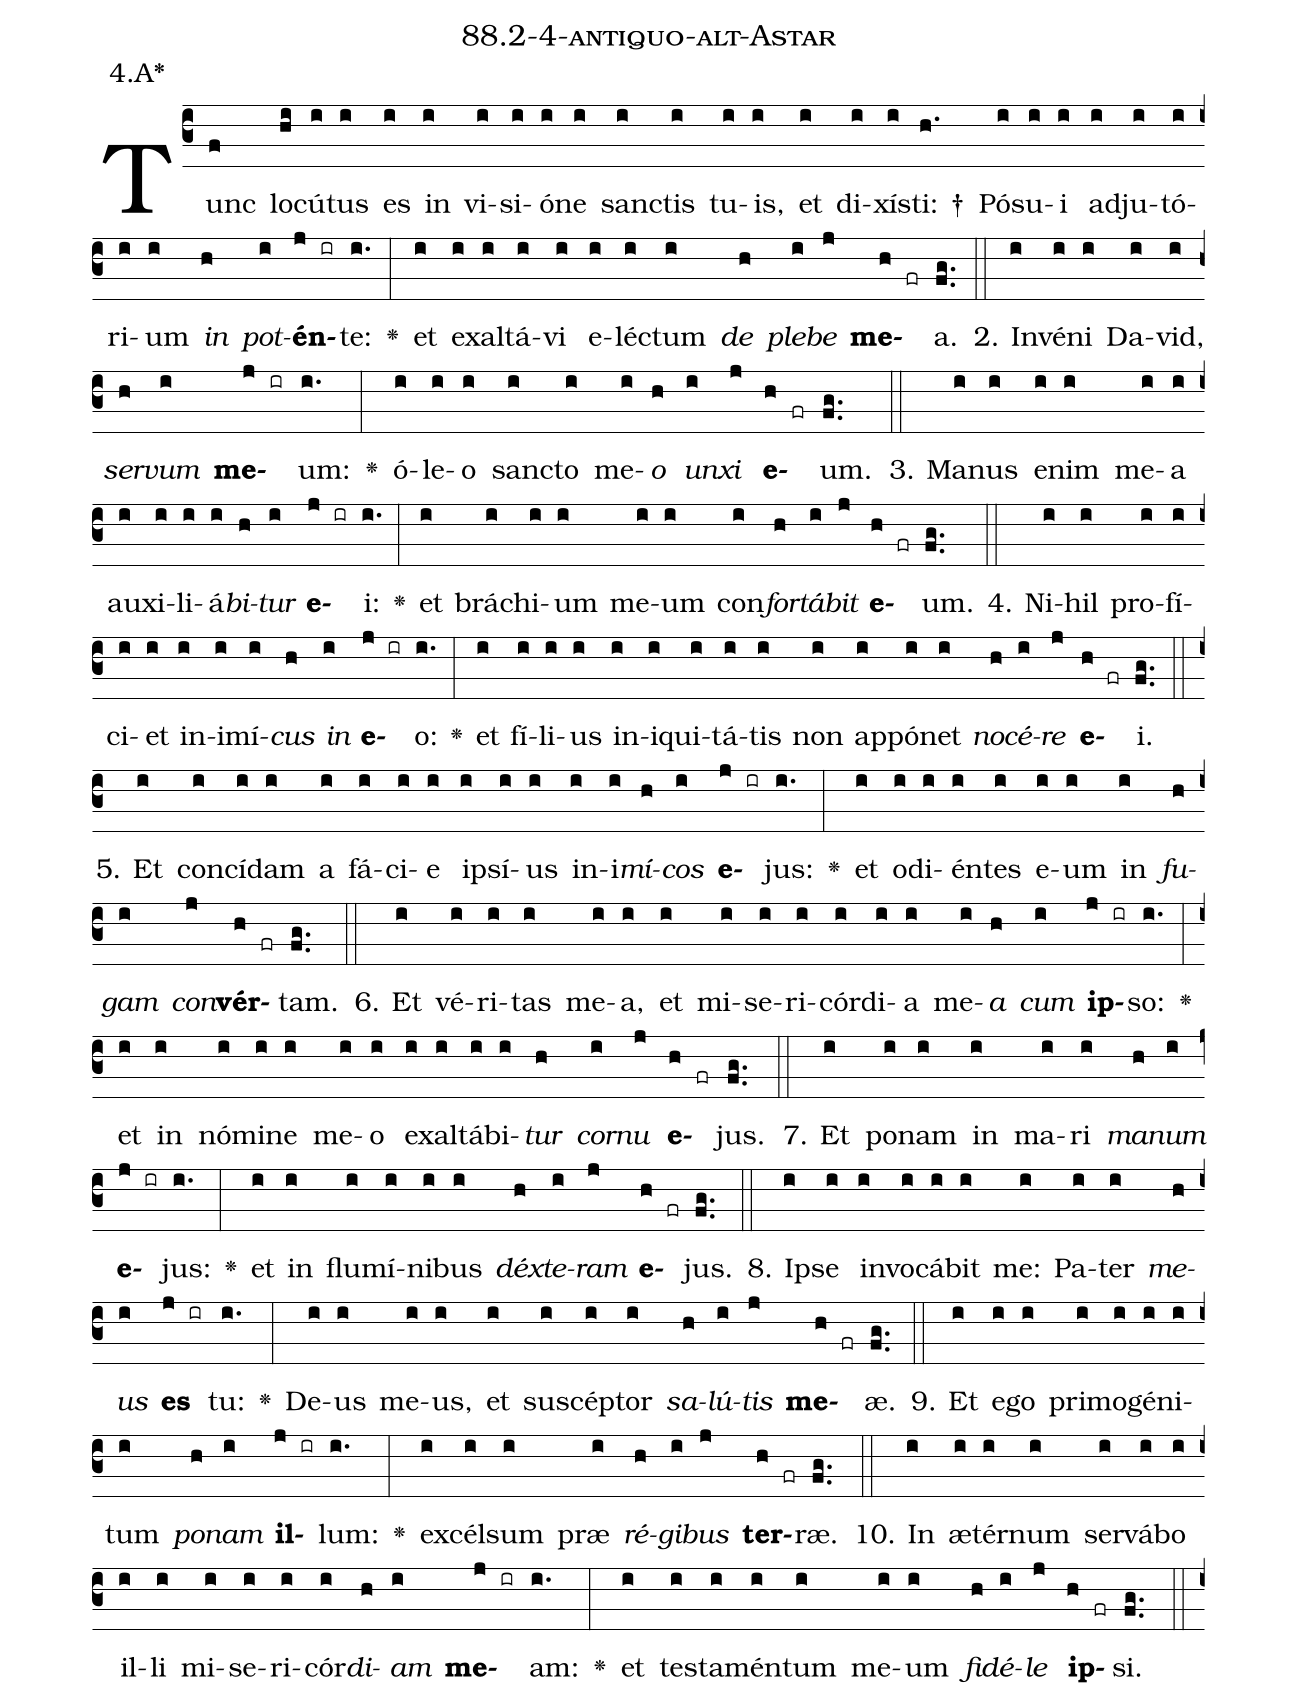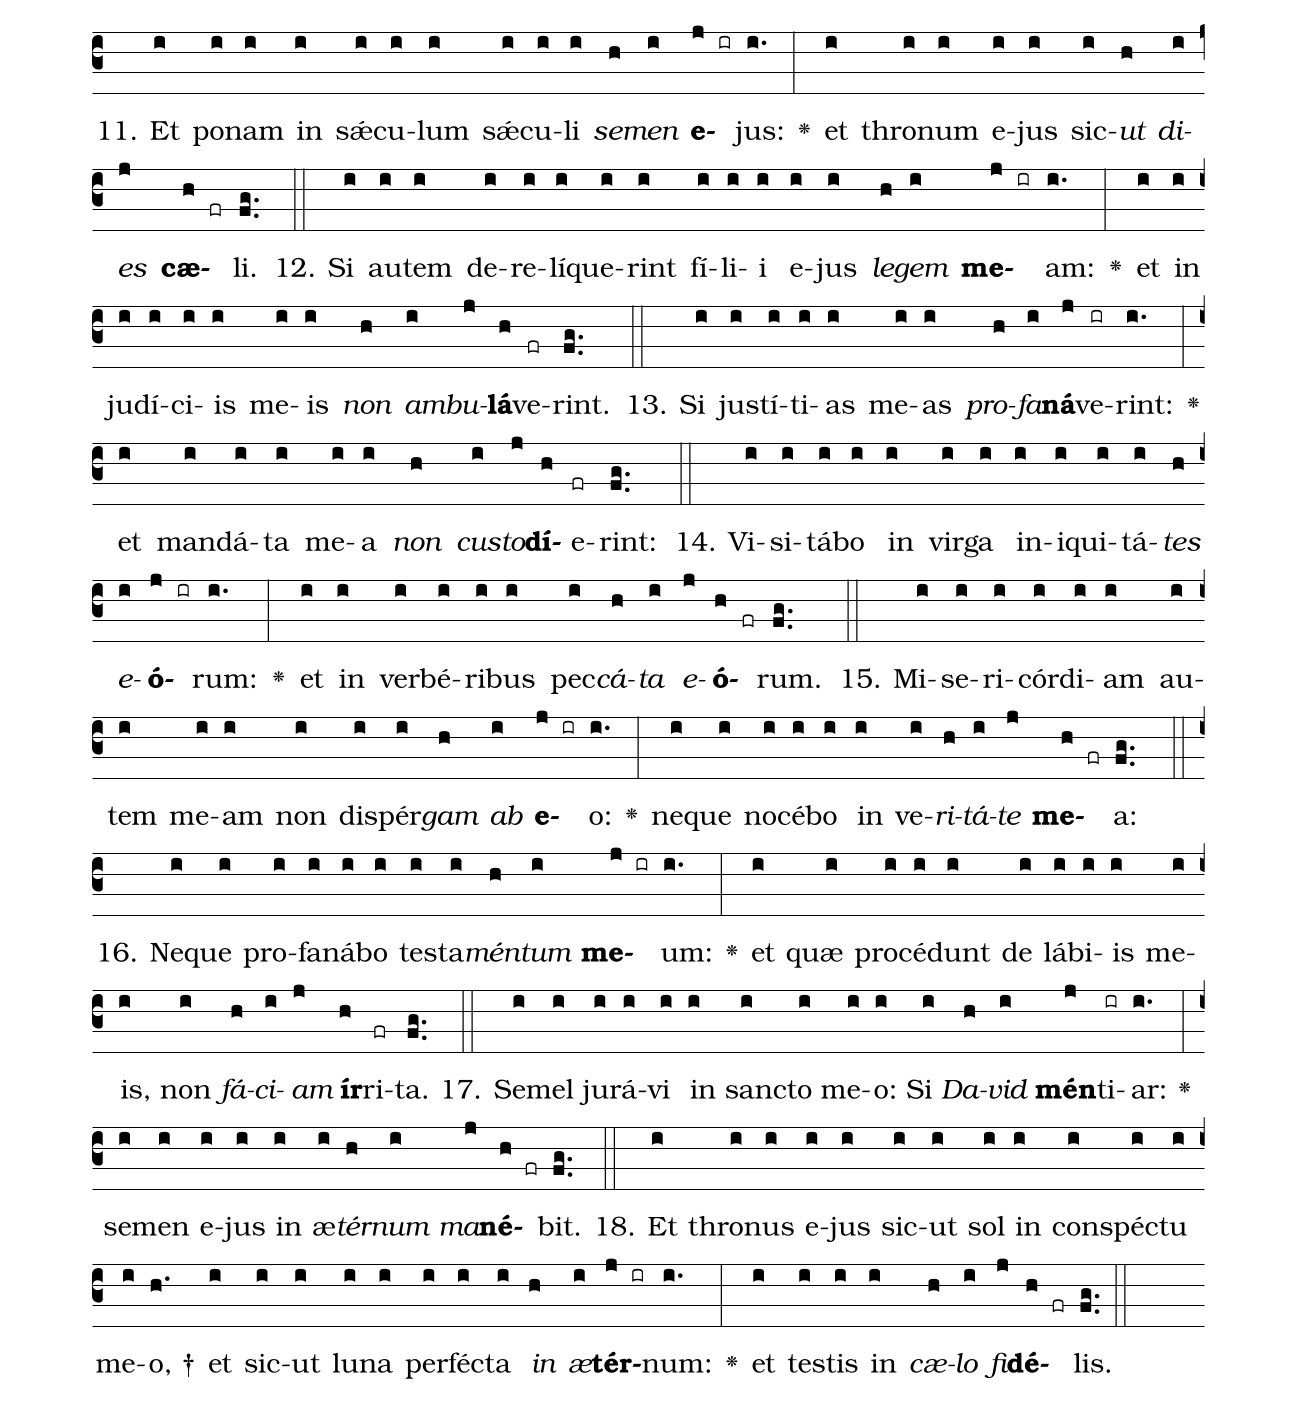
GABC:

name: 88.2-4-antiquo-alt-Astar;
annotation: 4.A*;
%%
(c3)Tunc(f) lo(hi)cú(i)tus(i) es(i) in(i) vi(i)si(i)ó(i)ne(i) sanc(i)tis(i) tu(i)is,(i) et(i) di(i)xís(i)ti: †(h.) Pó(i)su(i)i(i) ad(i)ju(i)tó(i)ri(i)um(i) <i>in</i>(h) <i>pot</i>(i)<b>én</b>(j ir)te:(i.) <v>\greheightstar</v>(:) et(i) ex(i)al(i)tá(i)vi(i) e(i)léc(i)tum(i) <i>de</i>(h) <i>ple</i>(i)<i>be</i>(j) <b>me</b>(h fr)a.(fg..) (::)
2. In(i)vé(i)ni(i) Da(i)vid,(i) <i>ser</i>(h)<i>vum</i>(i) <b>me</b>(j ir)um:(i.) <v>\greheightstar</v>(:) ó(i)le(i)o(i) sanc(i)to(i) me(i)<i>o</i>(h) <i>un</i>(i)<i>xi</i>(j) <b>e</b>(h fr)um.(fg..) (::)
3. Ma(i)nus(i) e(i)nim(i) me(i)a(i) au(i)xi(i)li(i)á(i)<i>bi</i>(h)<i>tur</i>(i) <b>e</b>(j ir)i:(i.) <v>\greheightstar</v>(:) et(i) brá(i)chi(i)um(i) me(i)um(i) con(i)<i>for</i>(h)<i>tá</i>(i)<i>bit</i>(j) <b>e</b>(h fr)um.(fg..) (::)
4. Ni(i)hil(i) pro(i)fí(i)ci(i)et(i) in(i)i(i)mí(i)<i>cus</i>(h) <i>in</i>(i) <b>e</b>(j ir)o:(i.) <v>\greheightstar</v>(:) et(i) fí(i)li(i)us(i) in(i)i(i)qui(i)tá(i)tis(i) non(i) ap(i)pó(i)net(i) <i>no</i>(h)<i>cé</i>(i)<i>re</i>(j) <b>e</b>(h fr)i.(fg..) (::)
5. Et(i) con(i)cí(i)dam(i) a(i) fá(i)ci(i)e(i) ip(i)sí(i)us(i) in(i)i(i)<i>mí</i>(h)<i>cos</i>(i) <b>e</b>(j ir)jus:(i.) <v>\greheightstar</v>(:) et(i) o(i)di(i)én(i)tes(i) e(i)um(i) in(i) <i>fu</i>(h)<i>gam</i>(i) <i>con</i>(j)<b>vér</b>(h fr)tam.(fg..) (::)
6. Et(i) vé(i)ri(i)tas(i) me(i)a,(i) et(i) mi(i)se(i)ri(i)cór(i)di(i)a(i) me(i)<i>a</i>(h) <i>cum</i>(i) <b>ip</b>(j ir)so:(i.) <v>\greheightstar</v>(:) et(i) in(i) nó(i)mi(i)ne(i) me(i)o(i) ex(i)al(i)tá(i)bi(i)<i>tur</i>(h) <i>cor</i>(i)<i>nu</i>(j) <b>e</b>(h fr)jus.(fg..) (::)
7. Et(i) po(i)nam(i) in(i) ma(i)ri(i) <i>ma</i>(h)<i>num</i>(i) <b>e</b>(j ir)jus:(i.) <v>\greheightstar</v>(:) et(i) in(i) flu(i)mí(i)ni(i)bus(i) <i>déx</i>(h)<i>te</i>(i)<i>ram</i>(j) <b>e</b>(h fr)jus.(fg..) (::)
8. Ip(i)se(i) in(i)vo(i)cá(i)bit(i) me:(i) Pa(i)ter(i) <i>me</i>(h)<i>us</i>(i) <b>es</b>(j ir) tu:(i.) <v>\greheightstar</v>(:) De(i)us(i) me(i)us,(i) et(i) su(i)scép(i)tor(i) <i>sa</i>(h)<i>lú</i>(i)<i>tis</i>(j) <b>me</b>(h fr)æ.(fg..) (::)
9. Et(i) e(i)go(i) pri(i)mo(i)gé(i)ni(i)tum(i) <i>po</i>(h)<i>nam</i>(i) <b>il</b>(j ir)lum:(i.) <v>\greheightstar</v>(:) ex(i)cél(i)sum(i) præ(i) <i>ré</i>(h)<i>gi</i>(i)<i>bus</i>(j) <b>ter</b>(h fr)ræ.(fg..) (::)
10. In(i) æ(i)tér(i)num(i) ser(i)vá(i)bo(i) il(i)li(i) mi(i)se(i)ri(i)cór(i)<i>di</i>(h)<i>am</i>(i) <b>me</b>(j ir)am:(i.) <v>\greheightstar</v>(:) et(i) tes(i)ta(i)mén(i)tum(i) me(i)um(i) <i>fi</i>(h)<i>dé</i>(i)<i>le</i>(j) <b>ip</b>(h fr)si.(fg..) (::)
11. Et(i) po(i)nam(i) in(i) sǽ(i)cu(i)lum(i) sǽ(i)cu(i)li(i) <i>se</i>(h)<i>men</i>(i) <b>e</b>(j ir)jus:(i.) <v>\greheightstar</v>(:) et(i) thro(i)num(i) e(i)jus(i) sic(i)<i>ut</i>(h) <i>di</i>(i)<i>es</i>(j) <b>cæ</b>(h fr)li.(fg..) (::)
12. Si(i) au(i)tem(i) de(i)re(i)lí(i)que(i)rint(i) fí(i)li(i)i(i) e(i)jus(i) <i>le</i>(h)<i>gem</i>(i) <b>me</b>(j ir)am:(i.) <v>\greheightstar</v>(:) et(i) in(i) ju(i)dí(i)ci(i)is(i) me(i)is(i) <i>non</i>(h) <i>am</i>(i)<i>bu</i>(j)<b>lá</b>(h)ve(fr)rint.(fg..) (::)
13. Si(i) jus(i)tí(i)ti(i)as(i) me(i)as(i) <i>pro</i>(h)<i>fa</i>(i)<b>ná</b>(j)ve(ir)rint:(i.) <v>\greheightstar</v>(:) et(i) man(i)dá(i)ta(i) me(i)a(i) <i>non</i>(h) <i>cus</i>(i)<i>to</i>(j)<b>dí</b>(h)e(fr)rint:(fg..) (::)
14. Vi(i)si(i)tá(i)bo(i) in(i) vir(i)ga(i) in(i)i(i)qui(i)tá(i)<i>tes</i>(h) <i>e</i>(i)<b>ó</b>(j ir)rum:(i.) <v>\greheightstar</v>(:) et(i) in(i) ver(i)bé(i)ri(i)bus(i) pec(i)<i>cá</i>(h)<i>ta</i>(i) <i>e</i>(j)<b>ó</b>(h fr)rum.(fg..) (::)
15. Mi(i)se(i)ri(i)cór(i)di(i)am(i) au(i)tem(i) me(i)am(i) non(i) di(i)spér(i)<i>gam</i>(h) <i>ab</i>(i) <b>e</b>(j ir)o:(i.) <v>\greheightstar</v>(:) ne(i)que(i) no(i)cé(i)bo(i) in(i) ve(i)<i>ri</i>(h)<i>tá</i>(i)<i>te</i>(j) <b>me</b>(h fr)a:(fg..) (::)
16. Ne(i)que(i) pro(i)fa(i)ná(i)bo(i) tes(i)ta(i)<i>mén</i>(h)<i>tum</i>(i) <b>me</b>(j ir)um:(i.) <v>\greheightstar</v>(:) et(i) quæ(i) pro(i)cé(i)dunt(i) de(i) lá(i)bi(i)is(i) me(i)is,(i) non(i) <i>fá</i>(h)<i>ci</i>(i)<i>am</i>(j) <b>ír</b>(h)ri(fr)ta.(fg..) (::)
17. Se(i)mel(i) ju(i)rá(i)vi(i) in(i) sanc(i)to(i) me(i)o:(i) Si(i) <i>Da</i>(h)<i>vid</i>(i) <b>mén</b>(j)ti(ir)ar:(i.) <v>\greheightstar</v>(:) se(i)men(i) e(i)jus(i) in(i) æ(i)<i>tér</i>(h)<i>num</i>(i) <i>ma</i>(j)<b>né</b>(h fr)bit.(fg..) (::)
18. Et(i) thro(i)nus(i) e(i)jus(i) sic(i)ut(i) sol(i) in(i) con(i)spéc(i)tu(i) me(i)o, †(h.) et(i) sic(i)ut(i) lu(i)na(i) per(i)féc(i)ta(i) <i>in</i>(h) <i>æ</i>(i)<b>tér</b>(j ir)num:(i.) <v>\greheightstar</v>(:) et(i) tes(i)tis(i) in(i) <i>cæ</i>(h)<i>lo</i>(i) <i>fi</i>(j)<b>dé</b>(h fr)lis.(fg..) (::)
